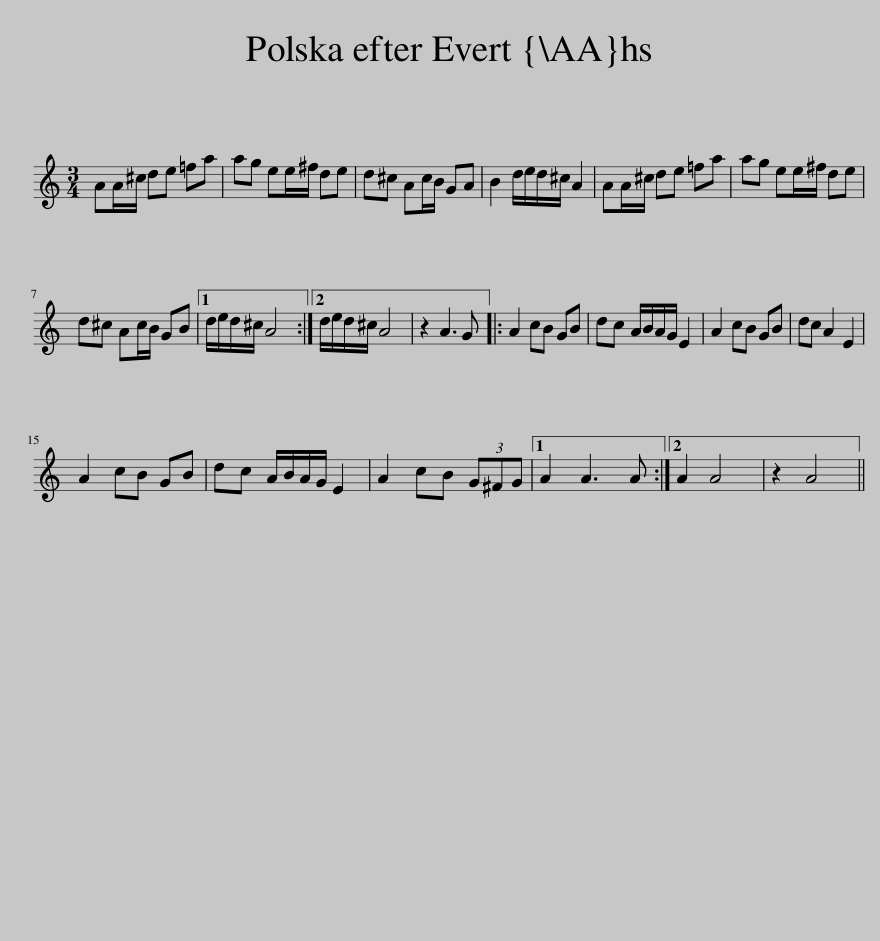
X:1
L:1/8
M:3/4
I:linebreak $
K:C
V:1 treble
V:1
 AA/^c/ de =fa | ag ee/^f/ de | d^c Ac/B/ GA | B2 d/e/d/^c/ A2 | AA/^c/ de =fa | %5
 ag ee/^f/ de |$ d^c Ac/B/ GB |1 d/e/d/^c/ A4 :|2 d/e/d/^c/ A4 | z2 A3 G |: %10
 A2 cB GB | dc A/B/A/G/ E2 | A2 cB GB | dc A2 E2 |$ A2 cB GB | %15
 dc A/B/A/G/ E2 | A2 cB (3G^FG |1 A2 A3 A :|2 A2 A4 | z2 A4 || %20
